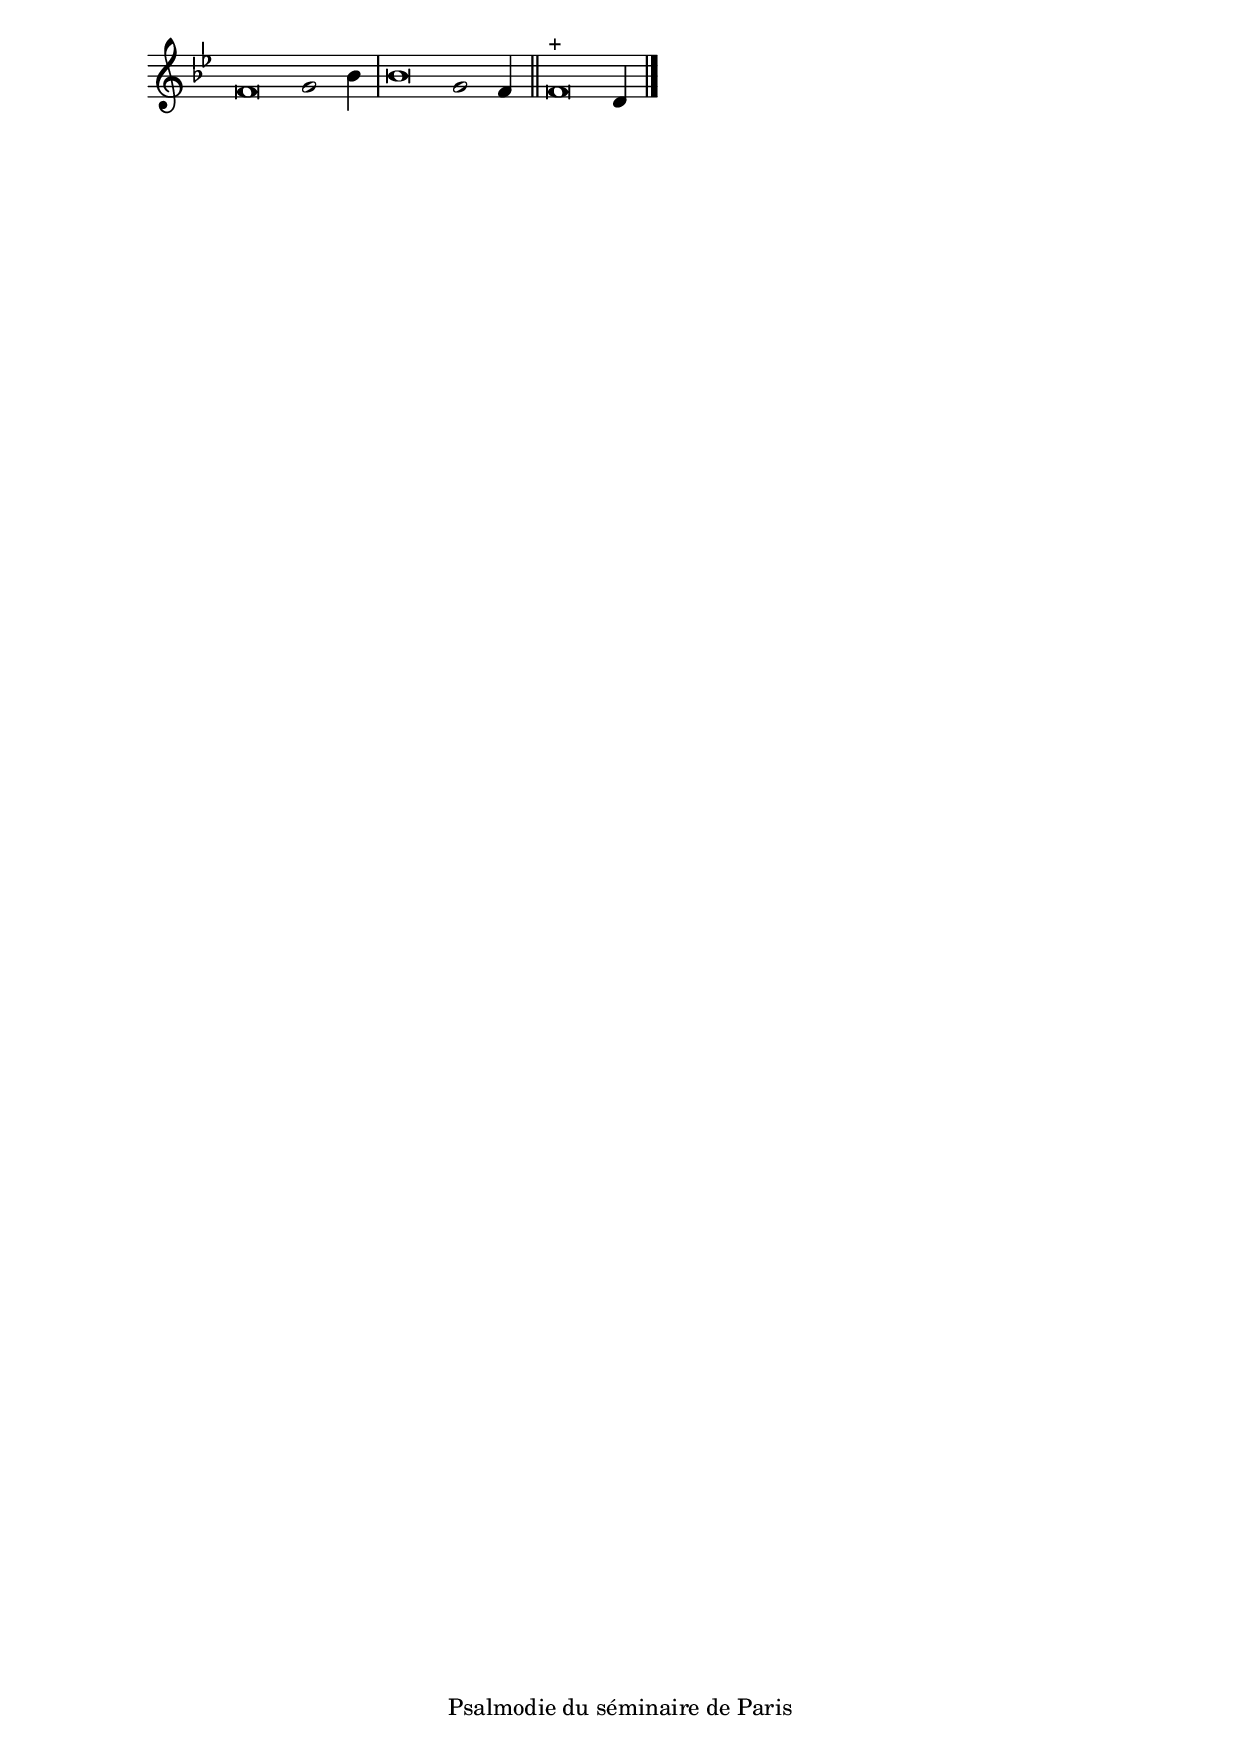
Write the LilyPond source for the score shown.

\version "2.20.0"
\language "italiano"

stemOff = \hide Staff.Stem
stemOn  = \undo \stemOff

\header {
  %title = "Psaume 134 I"
  %tagline = ##f
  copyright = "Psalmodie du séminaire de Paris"
}

\score {
  \new Staff \with { \remove "Time_signature_engraver" }
  \relative
  {
    \key sib \major
    \cadenzaOn
    \stemOff fa'\breve sol2 \stemOn sib4
    \bar "|"
    \stemOff sib\breve sol2 \stemOn fa4
    \bar "||"
    \stemOff fa\breve^\markup{+} \stemOn re4
    \bar "|."
  }
}